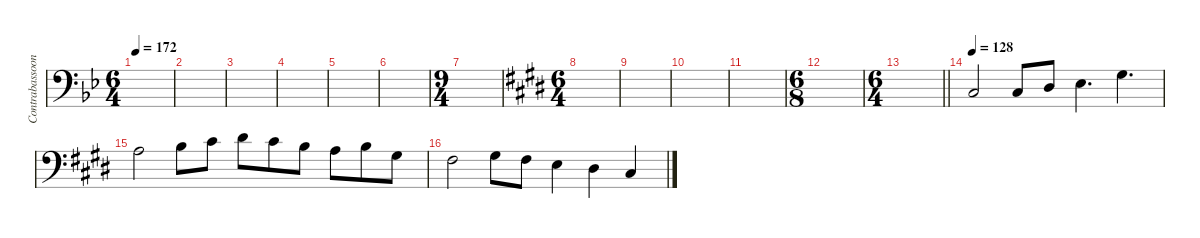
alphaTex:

\defaultSystemsLayout 4
\hideDynamics
\bracketExtendMode nobrackets
\firstSystemTrackNameMode fullname
\otherSystemsTrackNameMode fullname
\otherSystemsTrackNameOrientation horizontal
\track ("Contrabassoon" "cbn.") {instrument bassoon}
\staff {score}
\tuning (E4 B3 G3 D3 A2 E2)
\displaytranspose 12
\ts (6 4)
\tempo 172
\clef f4
\ks gminor
|
|
|
|
|
|
\ts (9 4)
\beaming (8 3 3 3 3)
|
\ts (6 4)
\beaming (8 3 3 3 3)
\ks e
|
|
|
|
\ts (6 8)
\beaming (8 3 3 3 3)
|
\ts (6 4)
\beaming (8 3 3 3 3)
\barLineRight lightlight
|
\tempo 128
-3.6{acc #}.2 -3.6{acc #}.8 -1.6{acc #}.8 0.6{acc forcenatural}.4{d} 4.6{acc #}.4{d} |
0.5{acc forcenatural}.2 2.5{acc forcenatural}.8 4.5{acc #}.8 1.4{acc #}.8 4.5{acc #}.8 2.5{acc forcenatural}.8 0.5{acc forcenatural}.8 2.5{acc forcenatural}.8 4.6{acc #}.8 |
2.6{acc #}.2 4.6{acc #}.8 2.6{acc #}.8 0.6{acc forcenatural}.4 -1.6{acc #}.4 -3.6{acc #}.4
